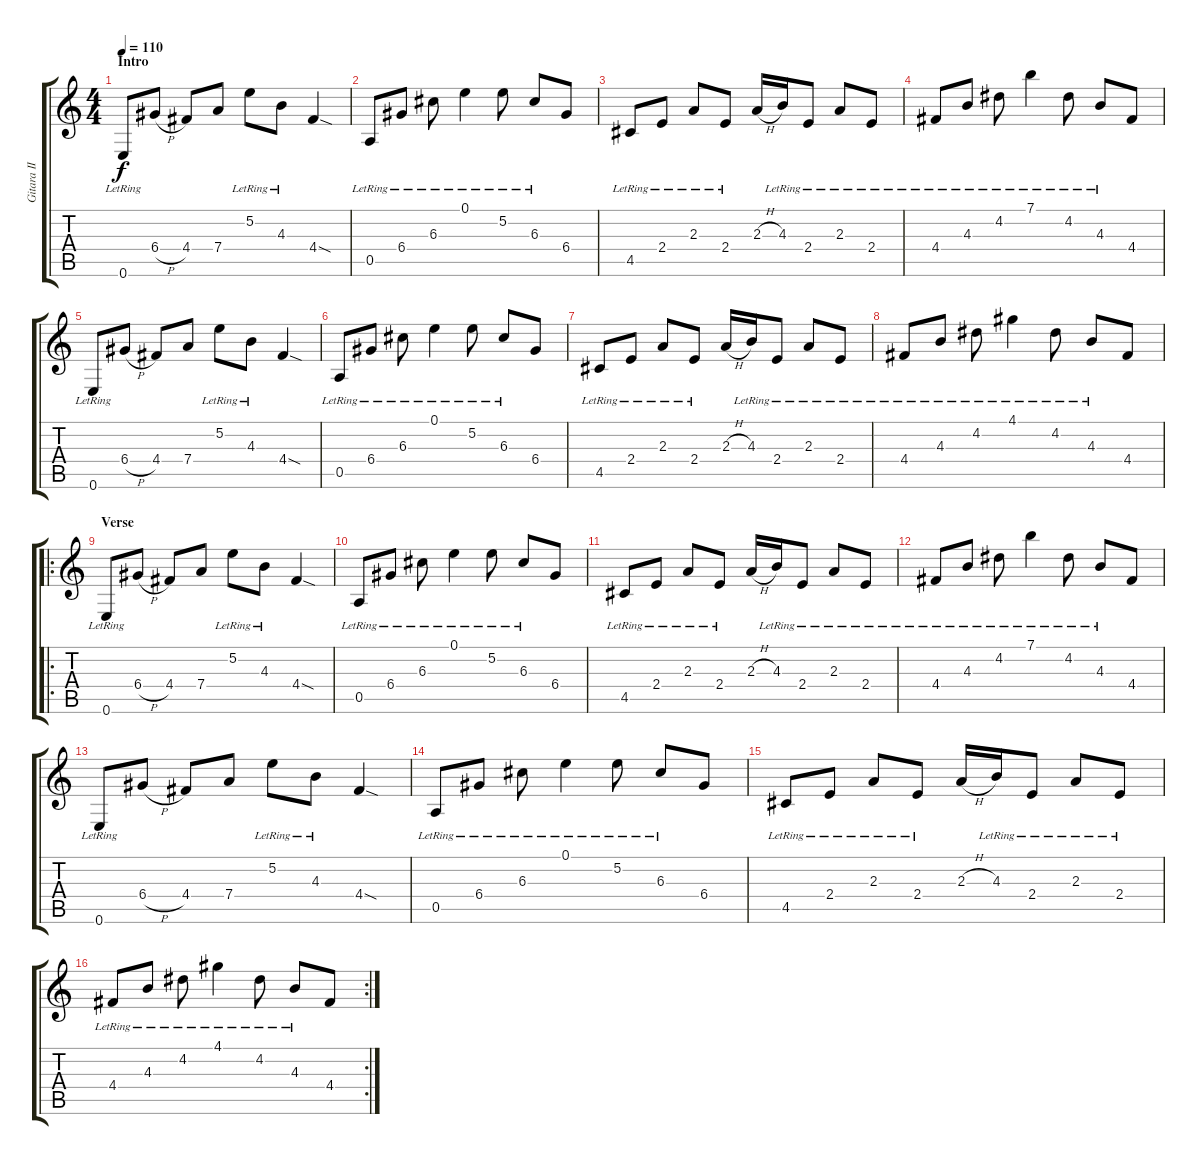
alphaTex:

\track ("Gitara II" "Gitara II") {instrument acousticguitarnylon}
\staff {score tabs}
\tuning (E4 B3 G3 D3 A2 E2) {hide}
\ts (4 4)
\section ("" "Intro")
\tempo 110
\clef g2
\ks c
0.6{lr}.8{dy f instrument acousticguitarnylon} 6.4{h}.8 4.4.8 7.4.8 5.2{lr}.8 4.3{lr}.8 4.4{sod}.4 |
0.5{lr}.8 6.4{lr}.8 6.3{lr}.8 0.1{lr}.4 5.2{lr}.8 6.3{lr}.8 6.4.8 |
4.5{lr}.8 2.4{lr}.8 2.3{lr}.8 2.4{lr}.8 2.3{h}.16 4.3{lr}.16 2.4{lr}.8 2.3{lr}.8 2.4{lr}.8 |
4.4{lr}.8 4.3{lr}.8 4.2{lr}.8 7.1{lr}.4 4.2{lr}.8 4.3{lr}.8 4.4.8 |
0.6{lr}.8 6.4{h}.8 4.4.8 7.4.8 5.2{lr}.8 4.3{lr}.8 4.4{sod}.4 |
0.5{lr}.8 6.4{lr}.8 6.3{lr}.8 0.1{lr}.4 5.2{lr}.8 6.3{lr}.8 6.4.8 |
4.5{lr}.8 2.4{lr}.8 2.3{lr}.8 2.4{lr}.8 2.3{h}.16 4.3{lr}.16 2.4{lr}.8 2.3{lr}.8 2.4{lr}.8 |
4.4{lr}.8 4.3{lr}.8 4.2{lr}.8 4.1{lr}.4 4.2{lr}.8 4.3{lr}.8 4.4.8 |
\ro
\section ("" "Verse")
0.6{lr}.8 6.4{h}.8 4.4.8 7.4.8 5.2{lr}.8 4.3{lr}.8 4.4{sod}.4 |
0.5{lr}.8 6.4{lr}.8 6.3{lr}.8 0.1{lr}.4 5.2{lr}.8 6.3{lr}.8 6.4.8 |
4.5{lr}.8 2.4{lr}.8 2.3{lr}.8 2.4{lr}.8 2.3{h}.16 4.3{lr}.16 2.4{lr}.8 2.3{lr}.8 2.4{lr}.8 |
4.4{lr}.8 4.3{lr}.8 4.2{lr}.8 7.1{lr}.4 4.2{lr}.8 4.3{lr}.8 4.4.8 |
0.6{lr}.8 6.4{h}.8 4.4.8 7.4.8 5.2{lr}.8 4.3{lr}.8 4.4{sod}.4 |
0.5{lr}.8 6.4{lr}.8 6.3{lr}.8 0.1{lr}.4 5.2{lr}.8 6.3{lr}.8 6.4.8 |
4.5{lr}.8 2.4{lr}.8 2.3{lr}.8 2.4{lr}.8 2.3{h}.16 4.3{lr}.16 2.4{lr}.8 2.3{lr}.8 2.4{lr}.8 |
\rc 2
4.4{lr}.8 4.3{lr}.8 4.2{lr}.8 4.1{lr}.4 4.2{lr}.8 4.3{lr}.8 4.4.8
